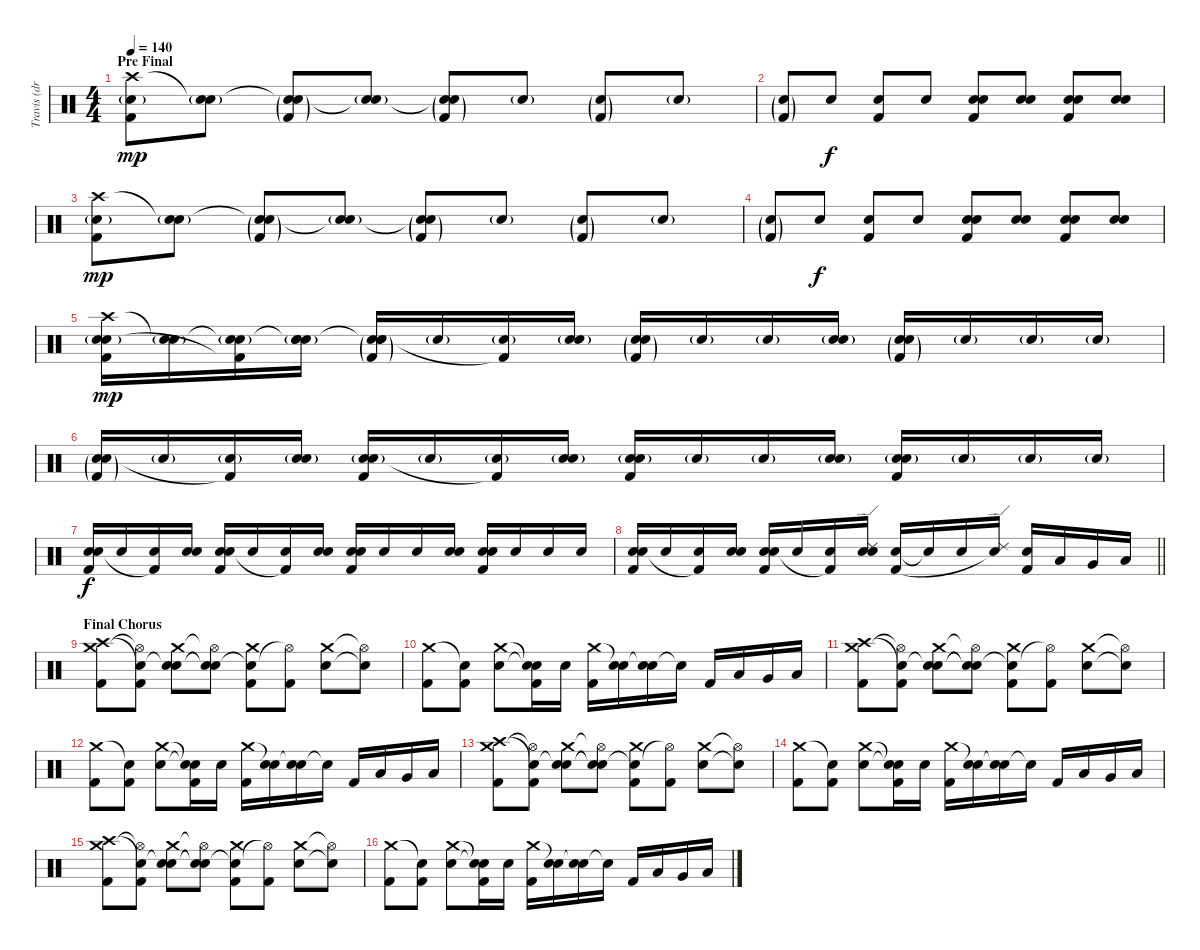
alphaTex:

\track ("Travis (drums)" "Travis (dr") {instrument percussion}
\staff {score}
\articulation defaults
\ts (4 4)
\section ("" "Pre Final")
\tempo 140
\clef neutral
\ks c
("Crash high (hit)" "Snare (hit) 2"{g} "Kick (hit) 2").8{dy mp volume 10} ("Snare (hit)"{t} "Snare (hit) 2"{g}).8 ("Snare (hit)"{t} "Snare (hit) 2"{g} "Kick (hit) 2"{g}).8 ("Snare (hit)"{t} "Snare (hit) 2"{g}).8 ("Snare (hit)"{t} "Snare (hit) 2"{g} "Kick (hit) 2"{g}).8 "Snare (hit) 2"{g}.8 ("Snare (hit) 2"{g} "Kick (hit) 2"{g}).8 "Snare (hit) 2"{g}.8 |
("Snare (hit) 2"{g} "Kick (hit) 2"{g}).8 "Snare (hit) 2".8{dy f} ("Snare (hit) 2" "Kick (hit) 2").8 "Snare (hit) 2".8 ("Snare (hit) 2" "Snare (hit) 2" "Kick (hit) 2").8 ("Snare (hit) 2" "Snare (hit) 2").8 ("Snare (hit) 2" "Snare (hit) 2" "Kick (hit) 2").8 ("Snare (hit) 2" "Snare (hit) 2").8 |
("Crash high (hit)" "Snare (hit) 2"{g} "Kick (hit) 2").8{dy mp volume 11} ("Snare (hit)"{t} "Snare (hit) 2"{g}).8 ("Snare (hit)"{t} "Snare (hit) 2"{g} "Kick (hit) 2"{g}).8 ("Snare (hit)"{t} "Snare (hit) 2"{g}).8 ("Snare (hit)"{t} "Snare (hit) 2"{g} "Kick (hit) 2"{g}).8 "Snare (hit) 2"{g}.8 ("Snare (hit) 2"{g} "Kick (hit) 2"{g}).8 "Snare (hit) 2"{g}.8 |
("Snare (hit) 2"{g} "Kick (hit) 2"{g}).8 "Snare (hit) 2".8{dy f} ("Snare (hit) 2" "Kick (hit) 2").8 "Snare (hit) 2".8 ("Snare (hit) 2" "Snare (hit) 2" "Kick (hit) 2").8 ("Snare (hit) 2" "Snare (hit) 2").8 ("Snare (hit) 2" "Snare (hit) 2" "Kick (hit) 2").8 ("Snare (hit) 2" "Snare (hit) 2").8 |
("Crash high (hit)" "Snare (hit) 2"{g} "Snare (hit) 2"{g} "Kick (hit) 2").16{dy mp volume 11} ("Snare (hit)"{t} "Snare (hit) 2"{g}).16 ("Snare (hit)"{t} "Snare (hit) 2"{g} "Kick (hit) 2"{t}).16 ("Snare (hit)"{t} "Snare (hit) 2"{g} "Snare (hit) 2"{g}).16 ("Snare (hit)"{t} "Snare (hit) 2"{g} "Snare (hit) 2"{g} "Kick (hit) 2"{g}).16 "Snare (hit) 2"{g}.16 ("Snare (hit) 2"{g} "Kick (hit) 2"{t}).16 ("Snare (hit) 2"{g} "Snare (hit) 2"{g}).16 ("Snare (hit) 2"{g} "Snare (hit) 2"{g} "Kick (hit) 2"{g}).16 "Snare (hit) 2"{g}.16 "Snare (hit) 2"{g}.16 ("Snare (hit) 2"{g} "Snare (hit) 2"{g}).16 ("Snare (hit) 2"{g} "Snare (hit) 2"{g} "Kick (hit) 2"{g}).16 "Snare (hit) 2"{g}.16 "Snare (hit) 2"{g}.16 "Snare (hit) 2"{g}.16 |
("Snare (hit) 2"{g} "Snare (hit) 2"{g} "Kick (hit) 2"{g}).16{volume 13} "Snare (hit) 2"{g}.16 ("Snare (hit) 2"{g} "Kick (hit) 2"{t}).16 ("Snare (hit) 2"{g} "Snare (hit) 2"{g}).16 ("Snare (hit) 2"{g} "Snare (hit) 2"{g} "Kick (hit) 2").16 "Snare (hit) 2"{g}.16 ("Snare (hit) 2"{g} "Kick (hit) 2"{t}).16 ("Snare (hit) 2" "Snare (hit) 2"{g}).16 ("Snare (hit) 2" "Snare (hit) 2"{g} "Kick (hit) 2").16 "Snare (hit) 2"{g}.16 "Snare (hit) 2"{g}.16 ("Snare (hit) 2" "Snare (hit) 2"{g}).16 ("Snare (hit) 2" "Snare (hit) 2"{g} "Kick (hit) 2").16 "Snare (hit) 2"{g}.16 "Snare (hit) 2"{g}.16 "Snare (hit) 2"{g}.16 |
("Snare (hit) 2" "Snare (hit) 2" "Kick (hit) 2").16{dy f volume 13} "Snare (hit) 2".16 ("Snare (hit) 2" "Kick (hit) 2"{t}).16 ("Snare (hit) 2" "Snare (hit) 2").16 ("Snare (hit) 2" "Snare (hit) 2" "Kick (hit) 2").16 "Snare (hit) 2".16 ("Snare (hit) 2" "Kick (hit) 2"{t}).16 ("Snare (hit) 2" "Snare (hit) 2").16 ("Snare (hit) 2" "Snare (hit) 2" "Kick (hit) 2").16 "Snare (hit) 2".16 "Snare (hit) 2".16 ("Snare (hit) 2" "Snare (hit) 2").16 ("Snare (hit) 2" "Snare (hit) 2" "Kick (hit) 2").16 "Snare (hit) 2".16 "Snare (hit) 2".16 "Snare (hit) 2".16 |
\barLineRight lightlight
("Snare (hit) 2" "Snare (hit) 2" "Kick (hit) 2").16 "Snare (hit) 2".16 ("Snare (hit) 2" "Kick (hit) 2"{t}).16 ("Snare (hit) 2" "Snare (hit) 2").16 ("Snare (hit) 2" "Snare (hit) 2" "Kick (hit) 2").16 "Snare (hit) 2".16 ("Snare (hit) 2" "Kick (hit) 2"{t}).16 ("Ride (edge) 2" "Snare (hit) 2" "Snare (hit) 2").16 ("Snare (hit) 2" "Kick (hit) 2").16 "Snare (hit) 2"{t}.16 "Snare (hit) 2".16 ("Ride (edge) 2" "Snare (hit) 2"{t}).16 ("Snare (hit) 2" "Kick (hit) 2").16 "Low Tom (hit)".16 "Very Low Tom (hit)".16 "Low Floor Tom (hit)".16 |
\section ("" "Final Chorus")
("Crash high (hit)" "Crash medium (hit)" "Kick (hit) 2").8 ("Snare (hit)"{t} "Hi-Hat (open)"{t} "Kick (hit) 2").8 ("Snare (hit)"{t} "Crash medium (hit)" "Snare (hit) 2").8 ("Snare (hit)"{t} "Hi-Hat (open)"{t} "Snare (hit)"{t}).8 ("Snare (hit)"{t} "Crash medium (hit)" "Kick (hit) 2").8 ("Hi-Hat (open)"{t} "Kick (hit) 2").8 ("Crash medium (hit)" "Snare (hit) 2").8 ("Hi-Hat (open)"{t} "Snare (hit)"{t}).8 |
("Crash medium (hit)" "Kick (hit) 2").8 ("Snare (hit)"{t} "Kick (hit) 2").8 ("Crash medium (hit)" "Snare (hit) 2").8 ("Snare (hit)"{t} "Snare (hit)"{t} "Kick (hit) 2").16 "Snare (hit) 2".16 ("Crash medium (hit)" "Kick (hit) 2").16 ("Snare (hit)"{t} "Snare (hit) 2").16 ("Snare (hit)"{t} "Snare (hit) 2").16 "Snare (hit)"{t}.16 "Kick (hit) 2".16 "Low Tom (hit)".16 "Very Low Tom (hit)".16 "Low Floor Tom (hit)".16 |
("Crash high (hit)" "Crash medium (hit)" "Kick (hit) 2").8 ("Snare (hit)"{t} "Hi-Hat (open)"{t} "Kick (hit) 2").8 ("Snare (hit)"{t} "Crash medium (hit)" "Snare (hit) 2").8 ("Snare (hit)"{t} "Hi-Hat (open)"{t} "Snare (hit)"{t}).8 ("Snare (hit)"{t} "Crash medium (hit)" "Kick (hit) 2").8 ("Hi-Hat (open)"{t} "Kick (hit) 2").8 ("Crash medium (hit)" "Snare (hit) 2").8 ("Hi-Hat (open)"{t} "Snare (hit)"{t}).8 |
("Crash medium (hit)" "Kick (hit) 2").8 ("Snare (hit)"{t} "Kick (hit) 2").8 ("Crash medium (hit)" "Snare (hit) 2").8 ("Snare (hit)"{t} "Snare (hit)"{t} "Kick (hit) 2").16 "Snare (hit) 2".16 ("Crash medium (hit)" "Kick (hit) 2").16 ("Snare (hit)"{t} "Snare (hit) 2").16 ("Snare (hit)"{t} "Snare (hit) 2").16 "Snare (hit)"{t}.16 "Kick (hit) 2".16 "Low Tom (hit)".16 "Very Low Tom (hit)".16 "Low Floor Tom (hit)".16 |
("Crash high (hit)" "Crash medium (hit)" "Kick (hit) 2").8 ("Snare (hit)"{t} "Hi-Hat (open)"{t} "Kick (hit) 2").8 ("Snare (hit)"{t} "Crash medium (hit)" "Snare (hit) 2").8 ("Snare (hit)"{t} "Hi-Hat (open)"{t} "Snare (hit)"{t}).8 ("Snare (hit)"{t} "Crash medium (hit)" "Kick (hit) 2").8 ("Hi-Hat (open)"{t} "Kick (hit) 2").8 ("Crash medium (hit)" "Snare (hit) 2").8 ("Hi-Hat (open)"{t} "Snare (hit)"{t}).8 |
("Crash medium (hit)" "Kick (hit) 2").8 ("Snare (hit)"{t} "Kick (hit) 2").8 ("Crash medium (hit)" "Snare (hit) 2").8 ("Snare (hit)"{t} "Snare (hit)"{t} "Kick (hit) 2").16 "Snare (hit) 2".16 ("Crash medium (hit)" "Kick (hit) 2").16 ("Snare (hit)"{t} "Snare (hit) 2").16 ("Snare (hit)"{t} "Snare (hit) 2").16 "Snare (hit)"{t}.16 "Kick (hit) 2".16 "Low Tom (hit)".16 "Very Low Tom (hit)".16 "Low Floor Tom (hit)".16 |
("Crash high (hit)" "Crash medium (hit)" "Kick (hit) 2").8 ("Snare (hit)"{t} "Hi-Hat (open)"{t} "Kick (hit) 2").8 ("Snare (hit)"{t} "Crash medium (hit)" "Snare (hit) 2").8 ("Snare (hit)"{t} "Hi-Hat (open)"{t} "Snare (hit)"{t}).8 ("Snare (hit)"{t} "Crash medium (hit)" "Kick (hit) 2").8 ("Hi-Hat (open)"{t} "Kick (hit) 2").8 ("Crash medium (hit)" "Snare (hit) 2").8 ("Hi-Hat (open)"{t} "Snare (hit)"{t}).8 |
("Crash medium (hit)" "Kick (hit) 2").8 ("Snare (hit)"{t} "Kick (hit) 2").8 ("Crash medium (hit)" "Snare (hit) 2").8 ("Snare (hit)"{t} "Snare (hit)"{t} "Kick (hit) 2").16 "Snare (hit) 2".16 ("Crash medium (hit)" "Kick (hit) 2").16 ("Snare (hit)"{t} "Snare (hit) 2").16 ("Snare (hit)"{t} "Snare (hit) 2").16 "Snare (hit)"{t}.16 "Kick (hit) 2".16 "Low Tom (hit)".16 "Very Low Tom (hit)".16 "Low Floor Tom (hit)".16
